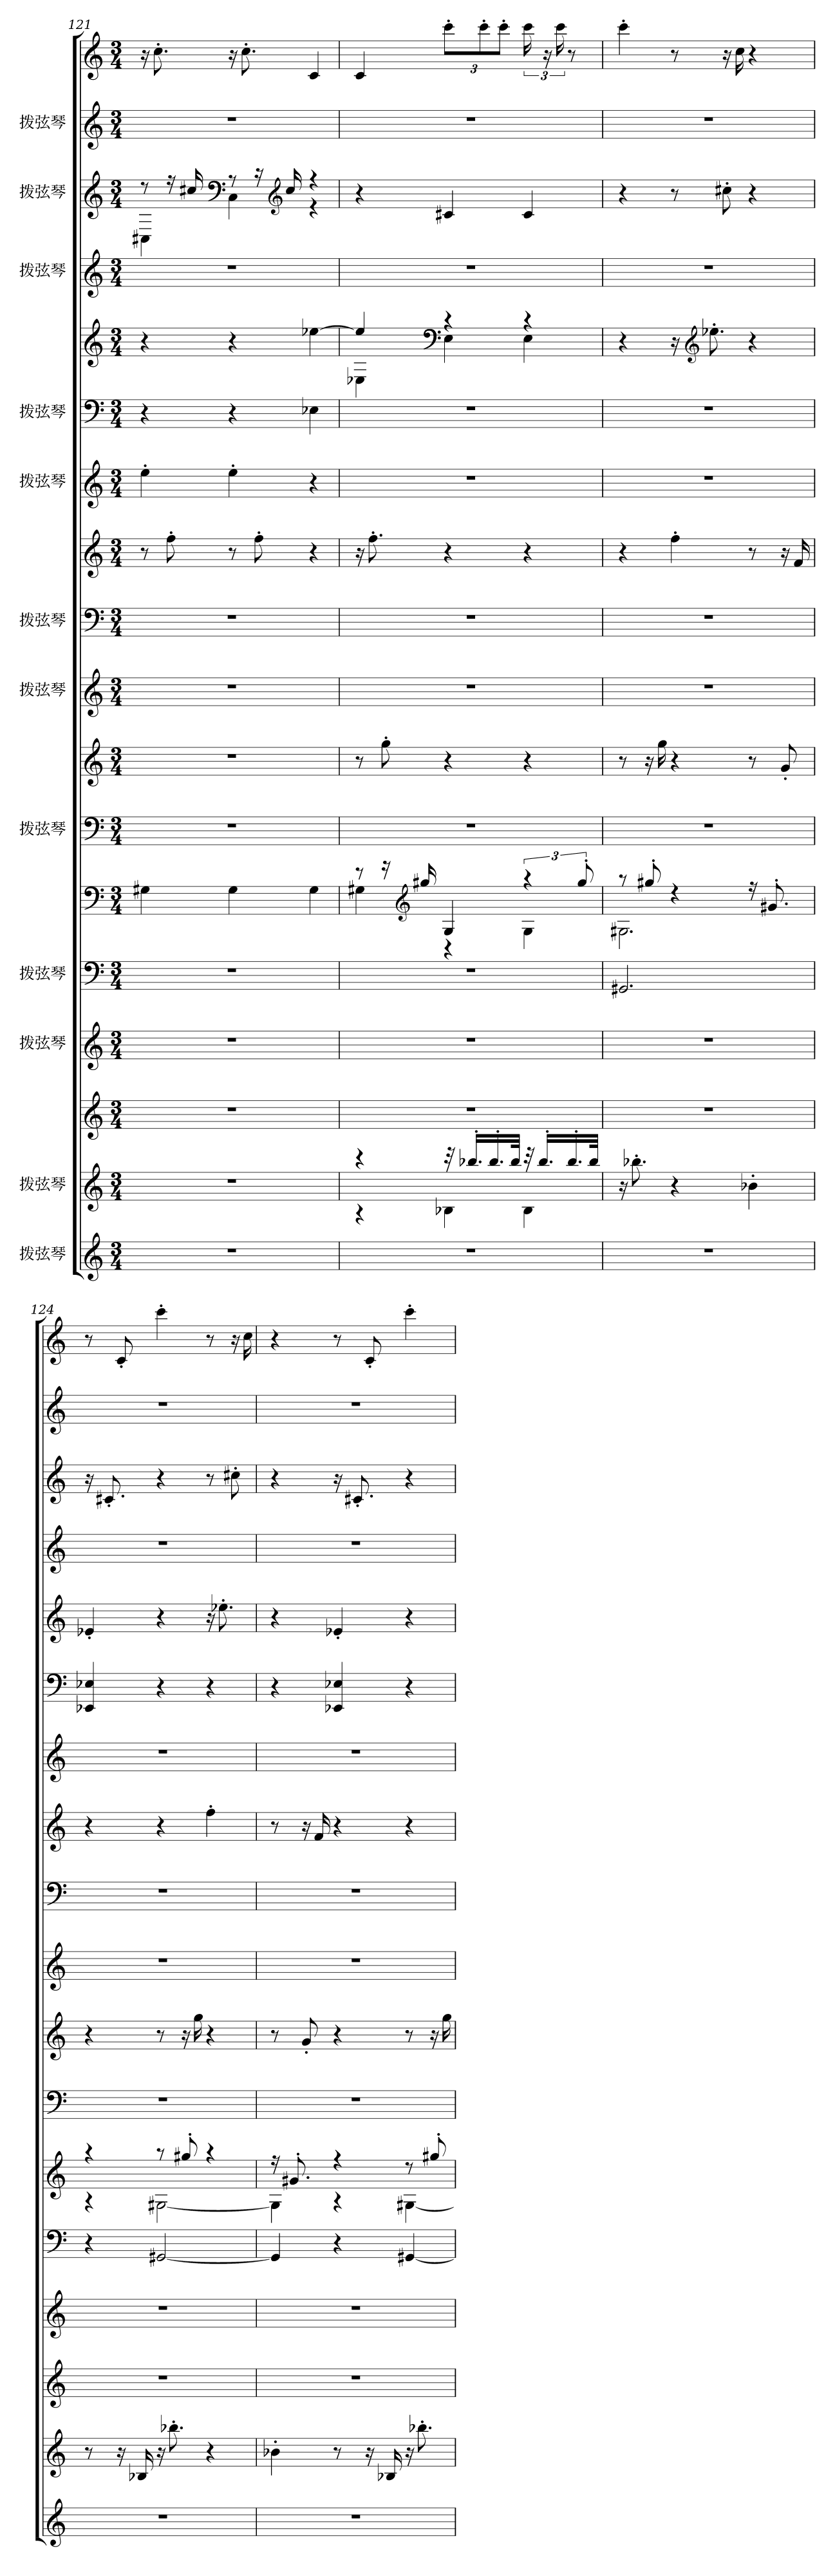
**kern	**kern	**kern	**kern	**kern	**kern	**kern	**kern	**kern	**kern	**kern	**kern	**kern	**kern	**kern	**kern	**kern	**kern
*part12	*part11	*part11	*part10	*part9	*part9	*part8	*part8	*part7	*part6	*part6	*part5	*part4	*part4	*part3	*part2	*part1	*part1
*staff18	*staff17	*staff16	*staff15	*staff14	*staff13	*staff12	*staff11	*staff10	*staff9	*staff8	*staff7	*staff6	*staff5	*staff4	*staff3	*staff2	*staff1
*I"拨弦琴	*I"拨弦琴	*	*I"拨弦琴	*I"拨弦琴	*	*I"拨弦琴	*	*I"拨弦琴	*I"拨弦琴	*	*I"拨弦琴	*I"拨弦琴	*	*I"拨弦琴	*I"拨弦琴	*I"拨弦琴	*
!!LO:PB:g=z
*clefG2	*clefG2	*clefG2	*clefG2	*clefF4	*clefF4	*clefF4	*clefG2	*clefG2	*clefF4	*clefG2	*clefG2	*clefF4	*clefG2	*clefG2	*clefG2	*clefG2	*clefG2
*k[]	*k[]	*k[]	*k[]	*k[]	*k[]	*k[]	*k[]	*k[]	*k[]	*k[]	*k[]	*k[]	*k[]	*k[]	*k[]	*k[]	*k[]
*M3/4	*M3/4	*M3/4	*M3/4	*M3/4	*M3/4	*M3/4	*M3/4	*M3/4	*M3/4	*M3/4	*M3/4	*M3/4	*M3/4	*M3/4	*M3/4	*M3/4	*M3/4
=121	=121	=121	=121	=121	=121	=121	=121	=121	=121	=121	=121	=121	=121	=121	=121	=121	=121
*	*	*	*	*	*	*	*	*	*	*	*	*	*	*	*^	*	*
2.r	2.r	2.r	2.r	2.r	4G#X\	2.r	2.r	2.r	2.r	8r	4ee'\	4r	4r	2.r	8r	4C#X\	2.r	16r
.	.	.	.	.	.	.	.	.	.	.	.	.	.	.	.	.	.	8.cc'\
.	.	.	.	.	.	.	.	.	.	8ff'\	.	.	.	.	16r	.	.	.
.	.	.	.	.	.	.	.	.	.	.	.	.	.	.	16cc#X/	.	.	.
*	*	*	*	*	*	*	*	*	*	*	*	*	*	*	*clefF4	*	*	*
.	.	.	.	.	4G#\	.	.	.	.	8r	4ee'\	4r	4r	.	8r	4C#\	.	16r
.	.	.	.	.	.	.	.	.	.	.	.	.	.	.	.	.	.	8.cc'\
.	.	.	.	.	.	.	.	.	.	8ff'\	.	.	.	.	16r	.	.	.
*	*	*	*	*	*	*	*	*	*	*	*	*	*	*	*clefG2	*	*	*
.	.	.	.	.	.	.	.	.	.	.	.	.	.	.	16cc#/	.	.	.
.	.	.	.	.	4G#\	.	.	.	.	4r	4r	4E-X\	[4ee-X\	.	4r	4r	.	4c/
*	*	*	*	*	*	*	*	*	*	*	*	*	*	*	*v	*v	*	*
=122	=122	=122	=122	=122	=122	=122	=122	=122	=122	=122	=122	=122	=122	=122	=122	=122	=122
*	*^	*	*	*	*^	*	*	*	*	*	*	*	*^	*	*	*	*
2.r	4r	4r	2.r	2.r	2.r	8r	4G#X\	2.r	8r	2.r	2.r	16r	2.r	2.r	4ee-/]	4E-X\	2.r	4r	2.r	4c/
.	.	.	.	.	.	.	.	.	.	.	.	8.ff'\	.	.	.	.	.	.	.	.
.	.	.	.	.	.	16r	.	.	8gg'\	.	.	.	.	.	.	.	.	.	.	.
*	*	*	*	*	*	*clefG2	*	*	*	*	*	*	*	*	*	*	*	*	*	*
.	.	.	.	.	.	16gg#X/	.	.	.	.	.	.	.	.	.	.	.	.	.	.
*	*	*	*	*	*	*	*	*	*	*	*	*	*	*	*clefF4	*	*	*	*	*
*	*	*	*	*	*	*	*	*	*	*	*	*	*	*	*	*	*	*	*	*Xbrackettup
.	32r	4B-X\	.	.	.	4G#/	4r	.	4r	.	.	4r	.	.	4r	4E-\	.	4c#X/	.	12ccc'\L
.	16.bb-X'/LL	.	.	.	.	.	.	.	.	.	.	.	.	.	.	.	.	.	.	.
.	.	.	.	.	.	.	.	.	.	.	.	.	.	.	.	.	.	.	.	12ccc'\
.	16.bb-'/	.	.	.	.	.	.	.	.	.	.	.	.	.	.	.	.	.	.	.
.	.	.	.	.	.	.	.	.	.	.	.	.	.	.	.	.	.	.	.	12ccc'\J
.	32bb-/JJk	.	.	.	.	.	.	.	.	.	.	.	.	.	.	.	.	.	.	.
*	*	*	*	*	*	*	*	*	*	*	*	*	*	*	*	*	*	*	*	*brackettup
.	32r	4B-\	.	.	.	6r	4G#\	.	4r	.	.	4r	.	.	4r	4E-\	.	4c#/	.	24ccc\
.	16.bb-'/LL	.	.	.	.	.	.	.	.	.	.	.	.	.	.	.	.	.	.	.
.	.	.	.	.	.	.	.	.	.	.	.	.	.	.	.	.	.	.	.	24r
.	.	.	.	.	.	.	.	.	.	.	.	.	.	.	.	.	.	.	.	24ccc\
.	16.bb-'/	.	.	.	.	.	.	.	.	.	.	.	.	.	.	.	.	.	.	8r
.	.	.	.	.	.	12gg#'/	.	.	.	.	.	.	.	.	.	.	.	.	.	.
.	32bb-/JJk	.	.	.	.	.	.	.	.	.	.	.	.	.	.	.	.	.	.	.
*	*v	*v	*	*	*	*	*	*	*	*	*	*	*	*	*v	*v	*	*	*	*
!!LO:PB:g=z
=123	=123	=123	=123	=123	=123	=123	=123	=123	=123	=123	=123	=123	=123	=123	=123	=123	=123	=123
2.r	16r	2.r	2.r	2.GG#X/	8r	2.G#X\	2.r	8r	2.r	2.r	4r	2.r	2.r	4r	2.r	4r	2.r	4ccc'\
.	8.bb-X'\	.	.	.	.	.	.	.	.	.	.	.	.	.	.	.	.	.
.	.	.	.	.	8gg#X'/	.	.	16r	.	.	.	.	.	.	.	.	.	.
.	.	.	.	.	.	.	.	16gg\	.	.	.	.	.	.	.	.	.	.
.	4r	.	.	.	4r	.	.	4r	.	.	4ff'\	.	.	16r	.	8r	.	8r
*	*	*	*	*	*	*	*	*	*	*	*	*	*	*clefG2	*	*	*	*
.	.	.	.	.	.	.	.	.	.	.	.	.	.	8.ee-X'\	.	.	.	.
.	.	.	.	.	.	.	.	.	.	.	.	.	.	.	.	8cc#X'\	.	16r
.	.	.	.	.	.	.	.	.	.	.	.	.	.	.	.	.	.	16cc\
.	4b-X'\	.	.	.	16r	.	.	8r	.	.	8r	.	.	4r	.	4r	.	4r
.	.	.	.	.	8.g#X'/	.	.	.	.	.	.	.	.	.	.	.	.	.
.	.	.	.	.	.	.	.	8g'/	.	.	16r	.	.	.	.	.	.	.
.	.	.	.	.	.	.	.	.	.	.	16f/	.	.	.	.	.	.	.
=124	=124	=124	=124	=124	=124	=124	=124	=124	=124	=124	=124	=124	=124	=124	=124	=124	=124	=124
2.r	8r	2.r	2.r	4r	4r	4r	2.r	4r	2.r	2.r	4r	2.r	4EE-X/ 4E-X/	4e-X'/	2.r	16r	2.r	8r
.	.	.	.	.	.	.	.	.	.	.	.	.	.	.	.	8.c#X'/	.	.
.	16r	.	.	.	.	.	.	.	.	.	.	.	.	.	.	.	.	8c'/
.	16B-X/	.	.	.	.	.	.	.	.	.	.	.	.	.	.	.	.	.
.	16r	.	.	[2GG#X/	8r	[2G#X\	.	8r	.	.	4r	.	4r	4r	.	4r	.	4ccc'\
.	8.bb-X'\	.	.	.	.	.	.	.	.	.	.	.	.	.	.	.	.	.
.	.	.	.	.	8gg#X'/	.	.	16r	.	.	.	.	.	.	.	.	.	.
.	.	.	.	.	.	.	.	16gg\	.	.	.	.	.	.	.	.	.	.
.	4r	.	.	.	4r	.	.	4r	.	.	4ff'\	.	4r	16r	.	8r	.	8r
.	.	.	.	.	.	.	.	.	.	.	.	.	.	8.ee-X'\	.	.	.	.
.	.	.	.	.	.	.	.	.	.	.	.	.	.	.	.	8cc#X'\	.	16r
.	.	.	.	.	.	.	.	.	.	.	.	.	.	.	.	.	.	16cc\
!!LO:PB:g=z
=125	=125	=125	=125	=125	=125	=125	=125	=125	=125	=125	=125	=125	=125	=125	=125	=125	=125	=125
2.r	4b-X'\	2.r	2.r	4GG#/]	16r	4G#\]	2.r	8r	2.r	2.r	8r	2.r	4r	4r	2.r	4r	2.r	4r
.	.	.	.	.	8.g#X'/	.	.	.	.	.	.	.	.	.	.	.	.	.
.	.	.	.	.	.	.	.	8g'/	.	.	16r	.	.	.	.	.	.	.
.	.	.	.	.	.	.	.	.	.	.	16f/	.	.	.	.	.	.	.
.	8r	.	.	4r	4r	4r	.	4r	.	.	4r	.	4EE-X/ 4E-X/	4e-X'/	.	16r	.	8r
.	.	.	.	.	.	.	.	.	.	.	.	.	.	.	.	8.c#X'/	.	.
.	16r	.	.	.	.	.	.	.	.	.	.	.	.	.	.	.	.	8c'/
.	16B-X/	.	.	.	.	.	.	.	.	.	.	.	.	.	.	.	.	.
.	16r	.	.	[4GG#X/	8r	[4G#X\	.	8r	.	.	4r	.	4r	4r	.	4r	.	4ccc'\
.	8.bb-X'\	.	.	.	.	.	.	.	.	.	.	.	.	.	.	.	.	.
.	.	.	.	.	8gg#X'/	.	.	16r	.	.	.	.	.	.	.	.	.	.
.	.	.	.	.	.	.	.	16gg\	.	.	.	.	.	.	.	.	.	.
*	*	*	*	*	*v	*v	*	*	*	*	*	*	*	*	*	*	*	*
=	=	=	=	=	=	=	=	=	=	=	=	=	=	=	=	=	=
*-	*-	*-	*-	*-	*-	*-	*-	*-	*-	*-	*-	*-	*-	*-	*-	*-	*-
